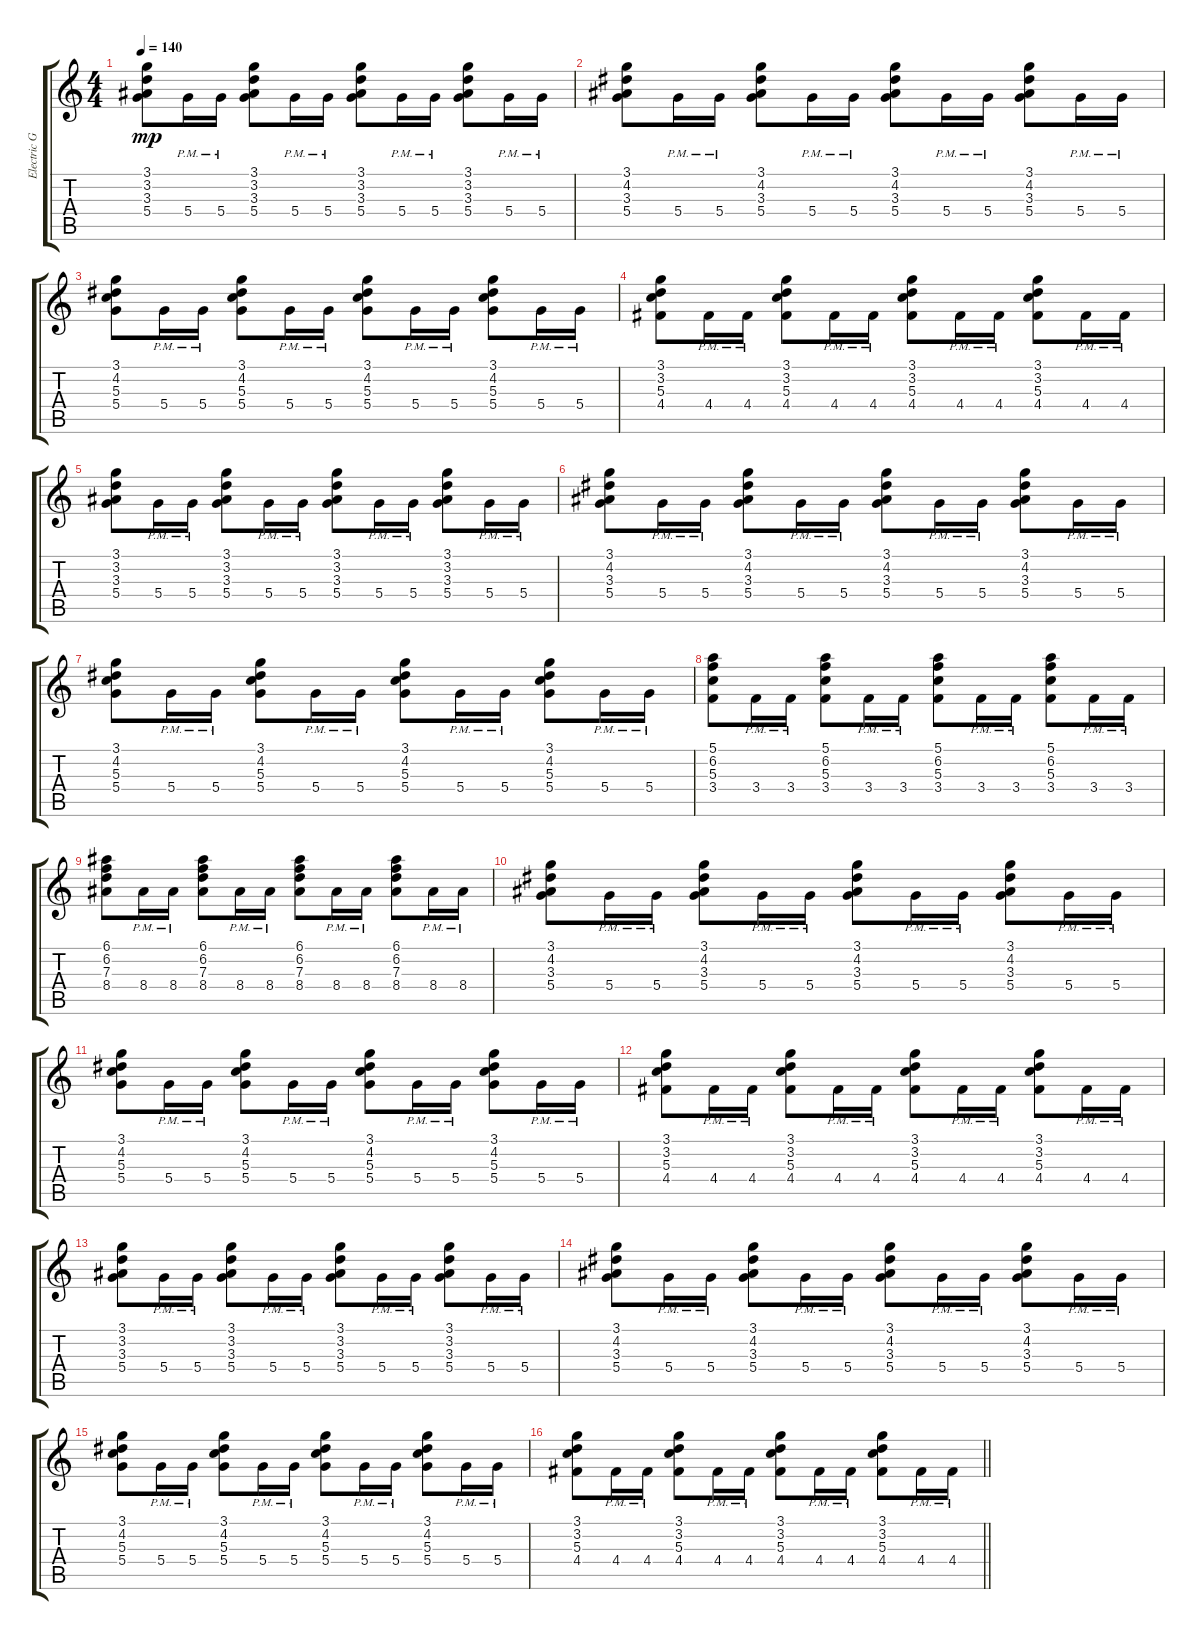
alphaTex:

\track ("Electric Guitar" "Electric G") {instrument electricguitarclean}
\staff {score tabs}
\tuning (E4 B3 G3 D3 A2 E2) {hide}
\ts (4 4)
\tempo 140
\clef g2
\ks c
(3.1 3.2 3.3 5.4).8{dy mp} 5.4{pm}.16 5.4{pm}.16 (3.1 3.2 3.3 5.4).8 5.4{pm}.16 5.4{pm}.16 (3.1 3.2 3.3 5.4).8 5.4{pm}.16 5.4{pm}.16 (3.1 3.2 3.3 5.4).8 5.4{pm}.16 5.4{pm}.16 |
(3.1 4.2 3.3 5.4).8 5.4{pm}.16 5.4{pm}.16 (3.1 4.2 3.3 5.4).8 5.4{pm}.16 5.4{pm}.16 (3.1 4.2 3.3 5.4).8 5.4{pm}.16 5.4{pm}.16 (3.1 4.2 3.3 5.4).8 5.4{pm}.16 5.4{pm}.16 |
(3.1 4.2 5.3 5.4).8 5.4{pm}.16 5.4{pm}.16 (3.1 4.2 5.3 5.4).8 5.4{pm}.16 5.4{pm}.16 (3.1 4.2 5.3 5.4).8 5.4{pm}.16 5.4{pm}.16 (3.1 4.2 5.3 5.4).8 5.4{pm}.16 5.4{pm}.16 |
(3.1 3.2 5.3 4.4).8 4.4{pm}.16 4.4{pm}.16 (3.1 3.2 5.3 4.4).8 4.4{pm}.16 4.4{pm}.16 (3.1 3.2 5.3 4.4).8 4.4{pm}.16 4.4{pm}.16 (3.1 3.2 5.3 4.4).8 4.4{pm}.16 4.4{pm}.16 |
(3.1 3.2 3.3 5.4).8 5.4{pm}.16 5.4{pm}.16 (3.1 3.2 3.3 5.4).8 5.4{pm}.16 5.4{pm}.16 (3.1 3.2 3.3 5.4).8 5.4{pm}.16 5.4{pm}.16 (3.1 3.2 3.3 5.4).8 5.4{pm}.16 5.4{pm}.16 |
(3.1 4.2 3.3 5.4).8 5.4{pm}.16 5.4{pm}.16 (3.1 4.2 3.3 5.4).8 5.4{pm}.16 5.4{pm}.16 (3.1 4.2 3.3 5.4).8 5.4{pm}.16 5.4{pm}.16 (3.1 4.2 3.3 5.4).8 5.4{pm}.16 5.4{pm}.16 |
(3.1 4.2 5.3 5.4).8 5.4{pm}.16 5.4{pm}.16 (3.1 4.2 5.3 5.4).8 5.4{pm}.16 5.4{pm}.16 (3.1 4.2 5.3 5.4).8 5.4{pm}.16 5.4{pm}.16 (3.1 4.2 5.3 5.4).8 5.4{pm}.16 5.4{pm}.16 |
(5.1 6.2 5.3 3.4).8 3.4{pm}.16 3.4{pm}.16 (5.1 6.2 5.3 3.4).8 3.4{pm}.16 3.4{pm}.16 (5.1 6.2 5.3 3.4).8 3.4{pm}.16 3.4{pm}.16 (5.1 6.2 5.3 3.4).8 3.4{pm}.16 3.4{pm}.16 |
(6.1 6.2 7.3 8.4).8 8.4{pm}.16 8.4{pm}.16 (6.1 6.2 7.3 8.4).8 8.4{pm}.16 8.4{pm}.16 (6.1 6.2 7.3 8.4).8 8.4{pm}.16 8.4{pm}.16 (6.1 6.2 7.3 8.4).8 8.4{pm}.16 8.4{pm}.16 |
(3.1 4.2 3.3 5.4).8 5.4{pm}.16 5.4{pm}.16 (3.1 4.2 3.3 5.4).8 5.4{pm}.16 5.4{pm}.16 (3.1 4.2 3.3 5.4).8 5.4{pm}.16 5.4{pm}.16 (3.1 4.2 3.3 5.4).8 5.4{pm}.16 5.4{pm}.16 |
(3.1 4.2 5.3 5.4).8 5.4{pm}.16 5.4{pm}.16 (3.1 4.2 5.3 5.4).8 5.4{pm}.16 5.4{pm}.16 (3.1 4.2 5.3 5.4).8 5.4{pm}.16 5.4{pm}.16 (3.1 4.2 5.3 5.4).8 5.4{pm}.16 5.4{pm}.16 |
(3.1 3.2 5.3 4.4).8 4.4{pm}.16 4.4{pm}.16 (3.1 3.2 5.3 4.4).8 4.4{pm}.16 4.4{pm}.16 (3.1 3.2 5.3 4.4).8 4.4{pm}.16 4.4{pm}.16 (3.1 3.2 5.3 4.4).8 4.4{pm}.16 4.4{pm}.16 |
(3.1 3.2 3.3 5.4).8 5.4{pm}.16 5.4{pm}.16 (3.1 3.2 3.3 5.4).8 5.4{pm}.16 5.4{pm}.16 (3.1 3.2 3.3 5.4).8 5.4{pm}.16 5.4{pm}.16 (3.1 3.2 3.3 5.4).8 5.4{pm}.16 5.4{pm}.16 |
(3.1 4.2 3.3 5.4).8 5.4{pm}.16 5.4{pm}.16 (3.1 4.2 3.3 5.4).8 5.4{pm}.16 5.4{pm}.16 (3.1 4.2 3.3 5.4).8 5.4{pm}.16 5.4{pm}.16 (3.1 4.2 3.3 5.4).8 5.4{pm}.16 5.4{pm}.16 |
(3.1 4.2 5.3 5.4).8 5.4{pm}.16 5.4{pm}.16 (3.1 4.2 5.3 5.4).8 5.4{pm}.16 5.4{pm}.16 (3.1 4.2 5.3 5.4).8 5.4{pm}.16 5.4{pm}.16 (3.1 4.2 5.3 5.4).8 5.4{pm}.16 5.4{pm}.16 |
\barLineRight lightlight
(3.1 3.2 5.3 4.4).8 4.4{pm}.16 4.4{pm}.16 (3.1 3.2 5.3 4.4).8 4.4{pm}.16 4.4{pm}.16 (3.1 3.2 5.3 4.4).8 4.4{pm}.16 4.4{pm}.16 (3.1 3.2 5.3 4.4).8 4.4{pm}.16 4.4{pm}.16
